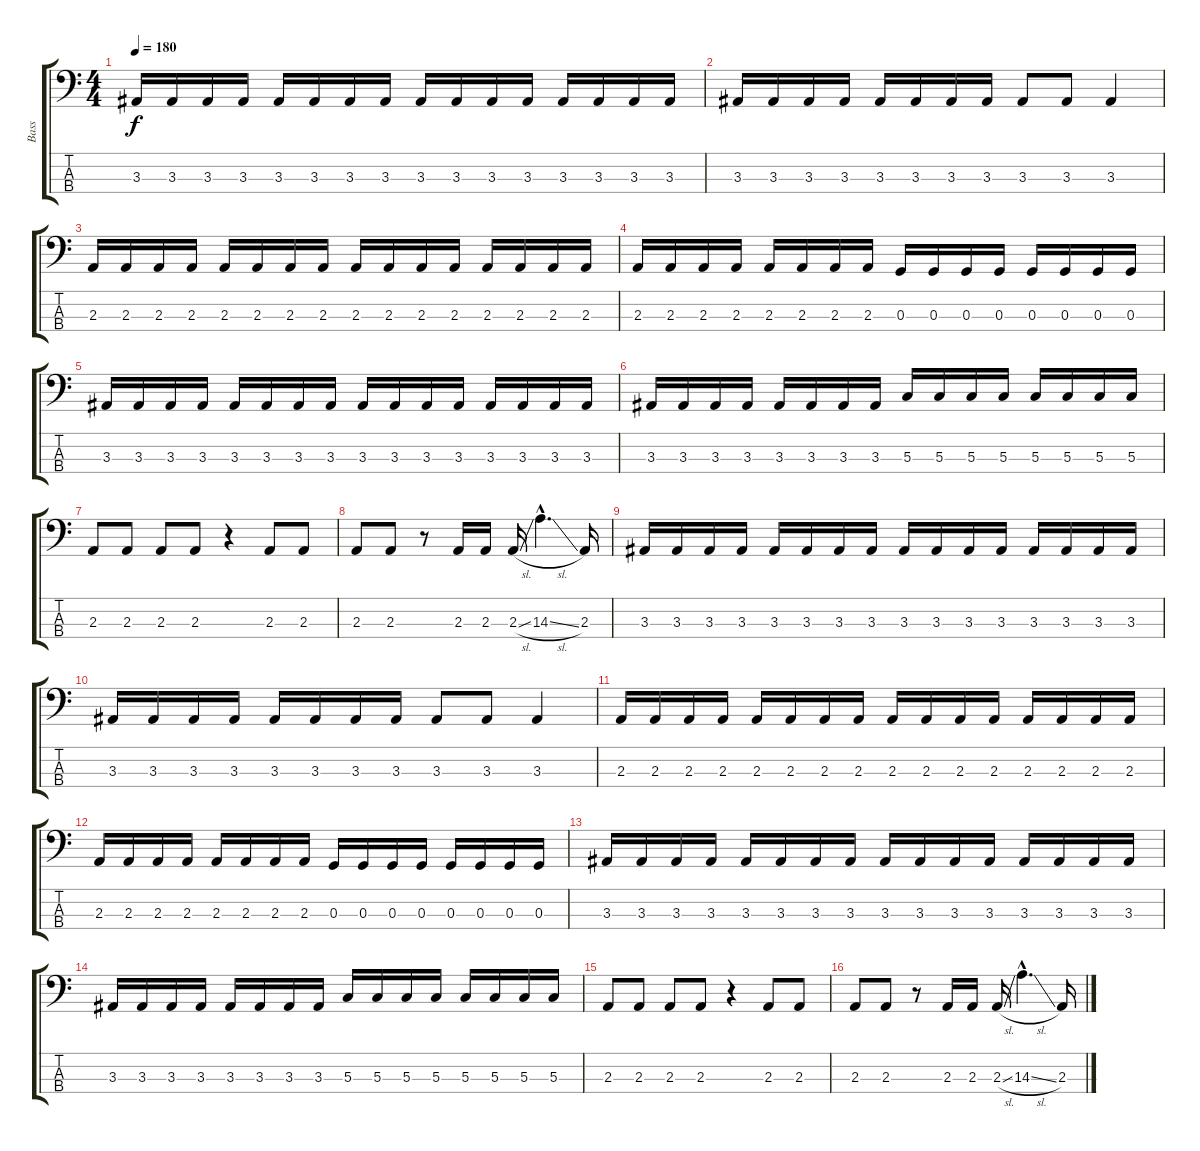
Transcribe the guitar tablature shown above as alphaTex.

\track ("Bass" "Bass") {instrument electricbasspick}
\staff {score tabs}
\tuning (F2 C2 G1 C1) {hide}
\ts (4 4)
\tempo 180
\clef f4
\ks c
3.3.16{dy f} 3.3.16 3.3.16 3.3.16 3.3.16 3.3.16 3.3.16 3.3.16 3.3.16 3.3.16 3.3.16 3.3.16 3.3.16 3.3.16 3.3.16 3.3.16 |
3.3.16 3.3.16 3.3.16 3.3.16 3.3.16 3.3.16 3.3.16 3.3.16 3.3.8 3.3.8 3.3.4 |
2.3.16 2.3.16 2.3.16 2.3.16 2.3.16 2.3.16 2.3.16 2.3.16 2.3.16 2.3.16 2.3.16 2.3.16 2.3.16 2.3.16 2.3.16 2.3.16 |
2.3.16 2.3.16 2.3.16 2.3.16 2.3.16 2.3.16 2.3.16 2.3.16 0.3.16 0.3.16 0.3.16 0.3.16 0.3.16 0.3.16 0.3.16 0.3.16 |
3.3.16 3.3.16 3.3.16 3.3.16 3.3.16 3.3.16 3.3.16 3.3.16 3.3.16 3.3.16 3.3.16 3.3.16 3.3.16 3.3.16 3.3.16 3.3.16 |
3.3.16 3.3.16 3.3.16 3.3.16 3.3.16 3.3.16 3.3.16 3.3.16 5.3.16 5.3.16 5.3.16 5.3.16 5.3.16 5.3.16 5.3.16 5.3.16 |
2.3.8 2.3.8 2.3.8 2.3.8 r.4 2.3.8 2.3.8 |
2.3.8 2.3.8 r.8 2.3.16 2.3.16 2.3{sl}.16 14.3{sl hac}.4{d} 2.3.16 |
3.3.16 3.3.16 3.3.16 3.3.16 3.3.16 3.3.16 3.3.16 3.3.16 3.3.16 3.3.16 3.3.16 3.3.16 3.3.16 3.3.16 3.3.16 3.3.16 |
3.3.16 3.3.16 3.3.16 3.3.16 3.3.16 3.3.16 3.3.16 3.3.16 3.3.8 3.3.8 3.3.4 |
2.3.16 2.3.16 2.3.16 2.3.16 2.3.16 2.3.16 2.3.16 2.3.16 2.3.16 2.3.16 2.3.16 2.3.16 2.3.16 2.3.16 2.3.16 2.3.16 |
2.3.16 2.3.16 2.3.16 2.3.16 2.3.16 2.3.16 2.3.16 2.3.16 0.3.16 0.3.16 0.3.16 0.3.16 0.3.16 0.3.16 0.3.16 0.3.16 |
3.3.16 3.3.16 3.3.16 3.3.16 3.3.16 3.3.16 3.3.16 3.3.16 3.3.16 3.3.16 3.3.16 3.3.16 3.3.16 3.3.16 3.3.16 3.3.16 |
3.3.16 3.3.16 3.3.16 3.3.16 3.3.16 3.3.16 3.3.16 3.3.16 5.3.16 5.3.16 5.3.16 5.3.16 5.3.16 5.3.16 5.3.16 5.3.16 |
2.3.8 2.3.8 2.3.8 2.3.8 r.4 2.3.8 2.3.8 |
2.3.8 2.3.8 r.8 2.3.16 2.3.16 2.3{sl}.16 14.3{sl hac}.4{d} 2.3.16
